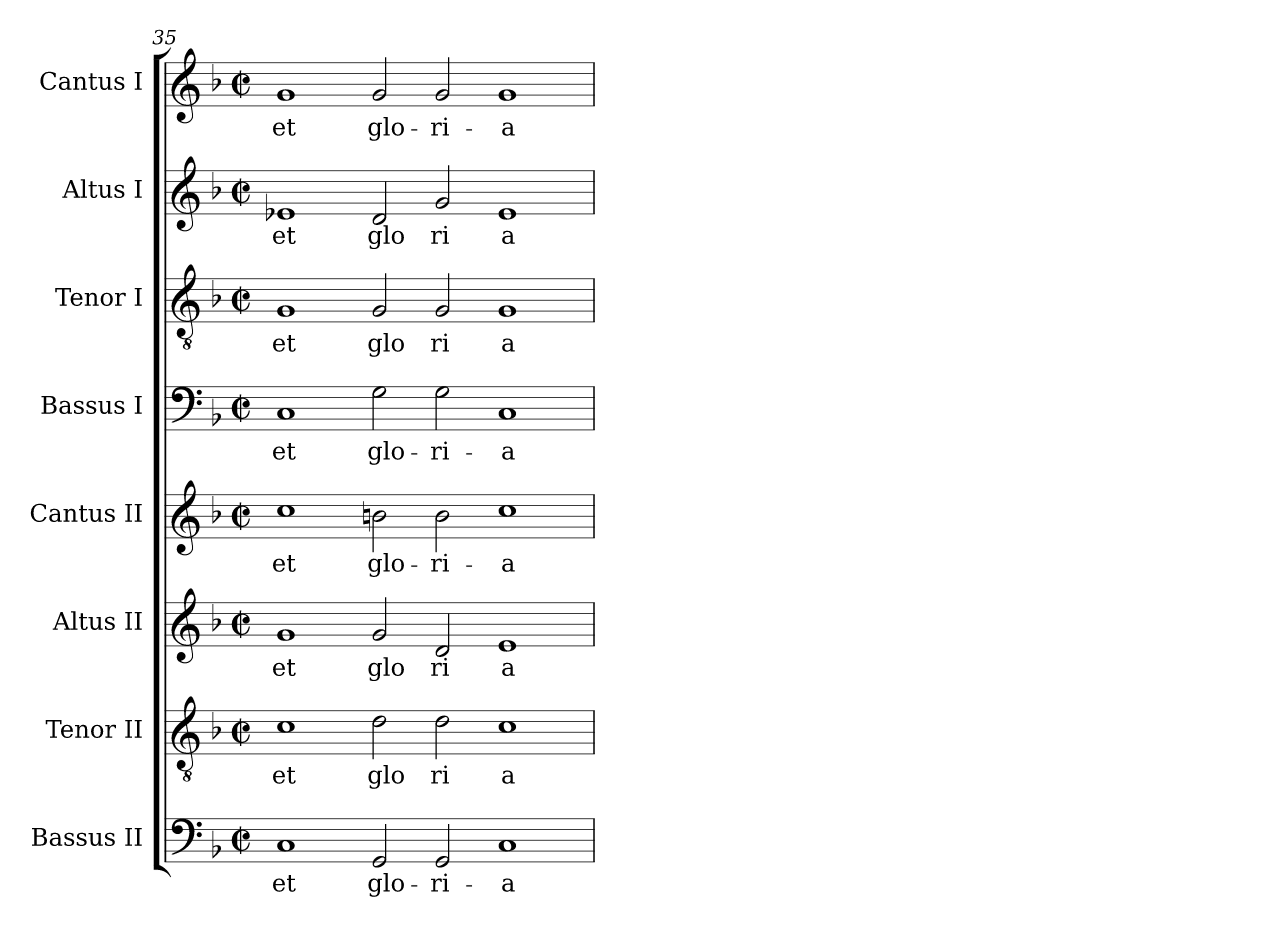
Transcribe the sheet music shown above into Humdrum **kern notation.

**kern	**text	**kern	**text	**kern	**text	**kern	**text	**kern	**text	**kern	**text	**kern	**text	**kern	**text
*part8	*part8	*part7	*part7	*part6	*part6	*part5	*part5	*part4	*part4	*part3	*part3	*part2	*part2	*part1	*part1
*staff8	*staff8	*staff7	*staff7	*staff6	*staff6	*staff5	*staff5	*staff4	*staff4	*staff3	*staff3	*staff2	*staff2	*staff1	*staff1
*I"Bassus II	*	*I"Tenor II	*	*I"Altus II	*	*I"Cantus II	*	*I"Bassus I	*	*I"Tenor I	*	*I"Altus I	*	*I"Cantus I	*
!!LO:PB:g=z
*clefF4	*	*clefGv2	*	*clefG2	*	*clefG2	*	*clefF4	*	*clefGv2	*	*clefG2	*	*clefG2	*
*k[b-]	*	*k[b-]	*	*k[b-]	*	*k[b-]	*	*k[b-]	*	*k[b-]	*	*k[b-]	*	*k[b-]	*
*F:	*	*F:	*	*F:	*	*F:	*	*F:	*	*F:	*	*F:	*	*F:	*
*M2/2	*	*M2/2	*	*M2/2	*	*M2/2	*	*M2/2	*	*M2/2	*	*M2/2	*	*M2/2	*
*met(c|)	*	*met(c|)	*	*met(c|)	*	*met(c|)	*	*met(c|)	*	*met(c|)	*	*met(c|)	*	*met(c|)	*
=35	=35	=35	=35	=35	=35	=35	=35	=35	=35	=35	=35	=35	=35	=35	=35
!	!LO:LY:b:cj	!	!LO:LY:b:cj	!	!LO:LY:b:cj	!	!LO:LY:b:cj	!	!LO:LY:b:cj	!	!LO:LY:b:cj	!	!LO:LY:b:cj	!	!LO:LY:b:cj
1C	et	1c	et	1g	et	1cc	et	1C	et	1G	et	1e-X	et	1g	et
!	!LO:LY:b:cj	!	!LO:LY:b:cj	!	!LO:LY:b:cj	!	!LO:LY:b:cj	!	!LO:LY:b:cj	!	!LO:LY:b:cj	!	!LO:LY:b:cj	!	!LO:LY:b:cj
2GG/	glo-	2d\	glo	2g/	glo	2bn\	glo-	2G\	glo-	2G/	glo	2d/	glo	2g/	glo-
!	!LO:LY:b:cj	!	!LO:LY:b:cj	!	!LO:LY:b:cj	!	!LO:LY:b:cj	!	!LO:LY:b:cj	!	!LO:LY:b:cj	!	!LO:LY:b:cj	!	!LO:LY:b:cj
2GG/	-ri-	2d\	ri	2d/	ri	2b\	-ri-	2G\	-ri-	2G/	ri	2g/	ri	2g/	-ri-
!	!LO:LY:b:cj	!	!LO:LY:b:cj	!	!LO:LY:b:cj	!	!LO:LY:b:cj	!	!LO:LY:b:cj	!	!LO:LY:b:cj	!	!LO:LY:b:cj	!	!LO:LY:b:cj
1C	-a	1c	a	1e	a	1cc	-a	1C	-a	1G	a	1e-	a	1g	-a
=	=	=	=	=	=	=	=	=	=	=	=	=	=	=	=
*-	*-	*-	*-	*-	*-	*-	*-	*-	*-	*-	*-	*-	*-	*-	*-
